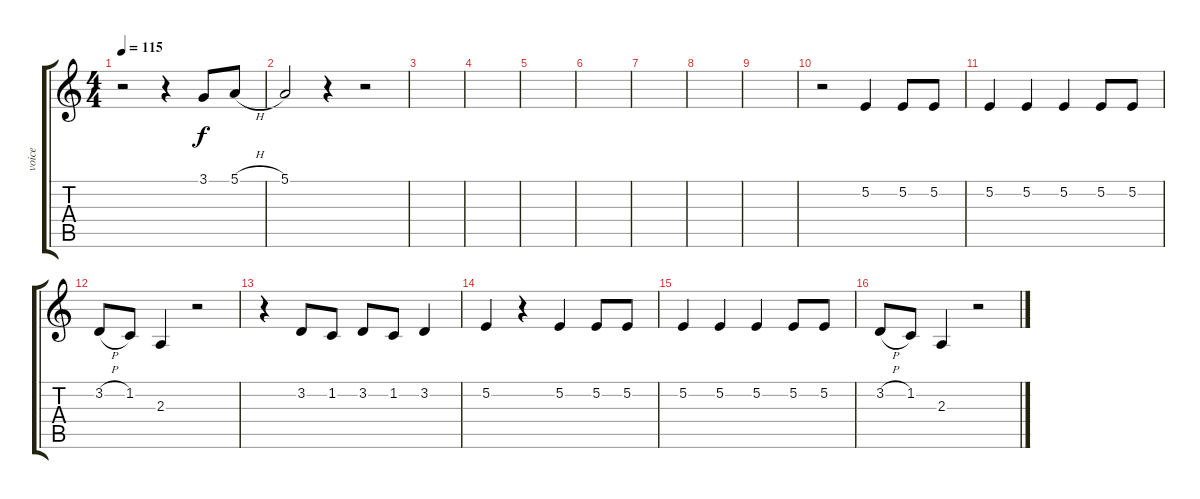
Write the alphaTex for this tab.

\track ("voice" "voice") {instrument stringensemble1}
\staff {score tabs}
\tuning (E4 B3 G3 D3 A2 E2) {hide}
\ts (4 4)
\tempo 115
\clef g2
\ks c
r.2{dy f} r.4 3.1.8 5.1{h}.8 |
5.1.2 r.4 r.2 |
|
|
|
|
|
|
|
r.2 5.2.4 5.2.8 5.2.8 |
5.2.4 5.2.4 5.2.4 5.2.8 5.2.8 |
3.2{h}.8 1.2.8 2.3.4 r.2 |
r.4 3.2.8 1.2.8 3.2.8 1.2.8 3.2.4 |
5.2.4 r.4 5.2.4 5.2.8 5.2.8 |
5.2.4 5.2.4 5.2.4 5.2.8 5.2.8 |
3.2{h}.8 1.2.8 2.3.4 r.2
